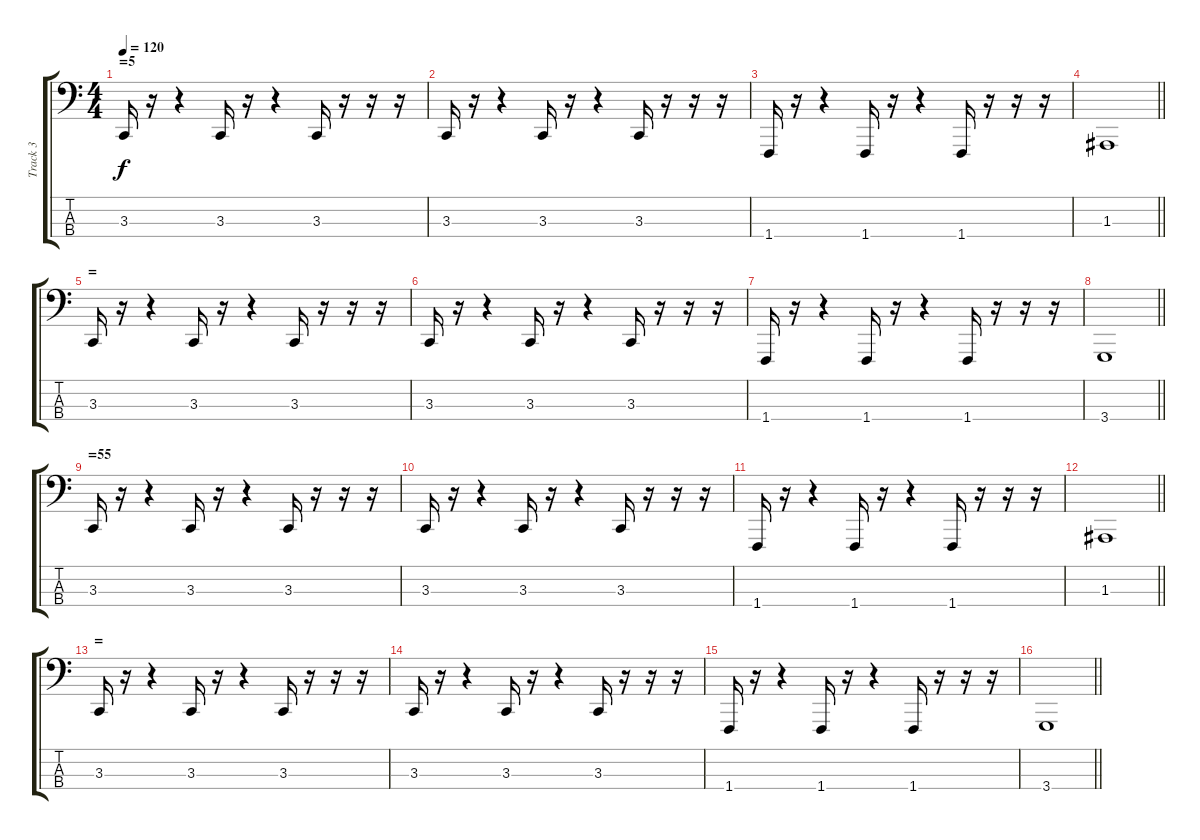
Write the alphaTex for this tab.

\track ("Track 3" "Track 3") {instrument brightacousticpiano}
\staff {score tabs}
\tuning (G2 D2 A1 E1) {hide}
\ts (4 4)
\section ("" "=5")
\tempo 120
\clef f4
\ks c
3.3.16{dy f} r.16 r.4 3.3.16 r.16 r.4 3.3.16 r.16 r.16 r.16 |
3.3.16 r.16 r.4 3.3.16 r.16 r.4 3.3.16 r.16 r.16 r.16 |
1.4.16 r.16 r.4 1.4.16 r.16 r.4 1.4.16 r.16 r.16 r.16 |
\barLineRight lightlight
1.3.1 |
\section ("" "=")
3.3.16 r.16 r.4 3.3.16 r.16 r.4 3.3.16 r.16 r.16 r.16 |
3.3.16 r.16 r.4 3.3.16 r.16 r.4 3.3.16 r.16 r.16 r.16 |
1.4.16 r.16 r.4 1.4.16 r.16 r.4 1.4.16 r.16 r.16 r.16 |
\barLineRight lightlight
3.4.1 |
\section ("" "=55")
3.3.16 r.16 r.4 3.3.16 r.16 r.4 3.3.16 r.16 r.16 r.16 |
3.3.16 r.16 r.4 3.3.16 r.16 r.4 3.3.16 r.16 r.16 r.16 |
1.4.16 r.16 r.4 1.4.16 r.16 r.4 1.4.16 r.16 r.16 r.16 |
\barLineRight lightlight
1.3.1 |
\section ("" "=")
3.3.16 r.16 r.4 3.3.16 r.16 r.4 3.3.16 r.16 r.16 r.16 |
3.3.16 r.16 r.4 3.3.16 r.16 r.4 3.3.16 r.16 r.16 r.16 |
1.4.16 r.16 r.4 1.4.16 r.16 r.4 1.4.16 r.16 r.16 r.16 |
\barLineRight lightlight
3.4.1
